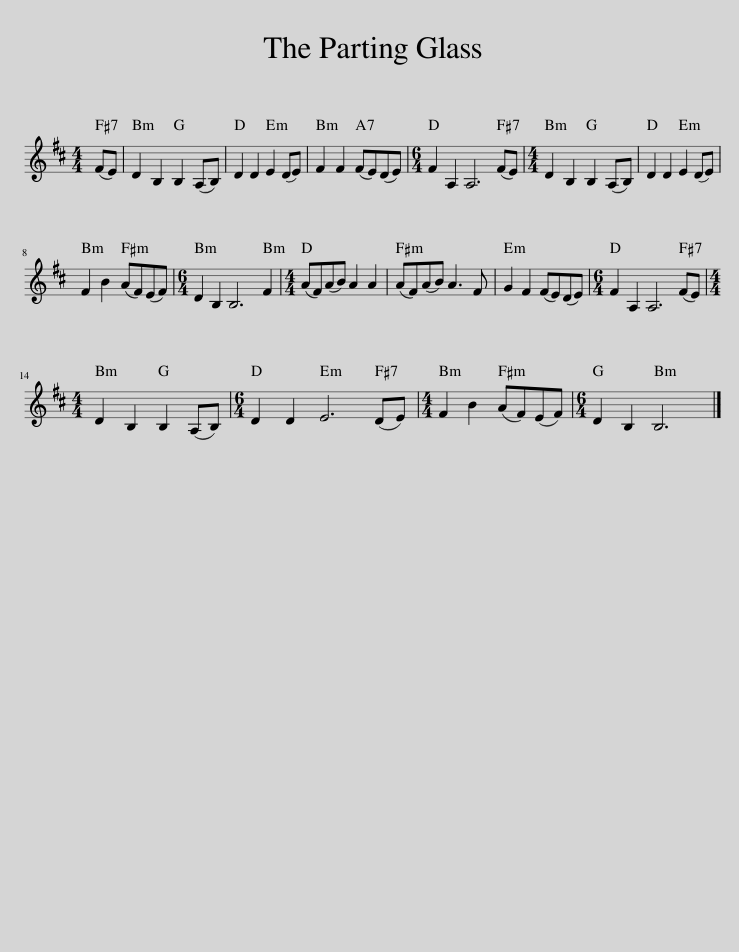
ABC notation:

X:1
L:1/8
M:4/4
I:linebreak $
K:Bmin
V:1 treble
V:1
 (FE) | D2 B,2 B,2 (A,B,) | D2 D2 E2 (DE) | F2 F2 (FE)(DE) |[M:6/4] F2 A,2 A,6 (FE) | %5
[M:4/4] D2 B,2 B,2 (A,B,) | D2 D2 E2 (DE) |$ F2 B2 (AF)(EF) |[M:6/4] D2 B,2 B,6 F2 |[M:4/4] (AF)(AB) A2 A2 | %10
 (AF)(AB) A3 F | G2 F2 (FE)(DE) |[M:6/4] F2 A,2 A,6 (FE) |$[M:4/4] D2 B,2 B,2 (A,B,) |[M:6/4] D2 D2 E6 (DE) | %15
[M:4/4] F2 B2 (AF)(EF) |[M:6/4] D2 B,2 B,6 |] %17
